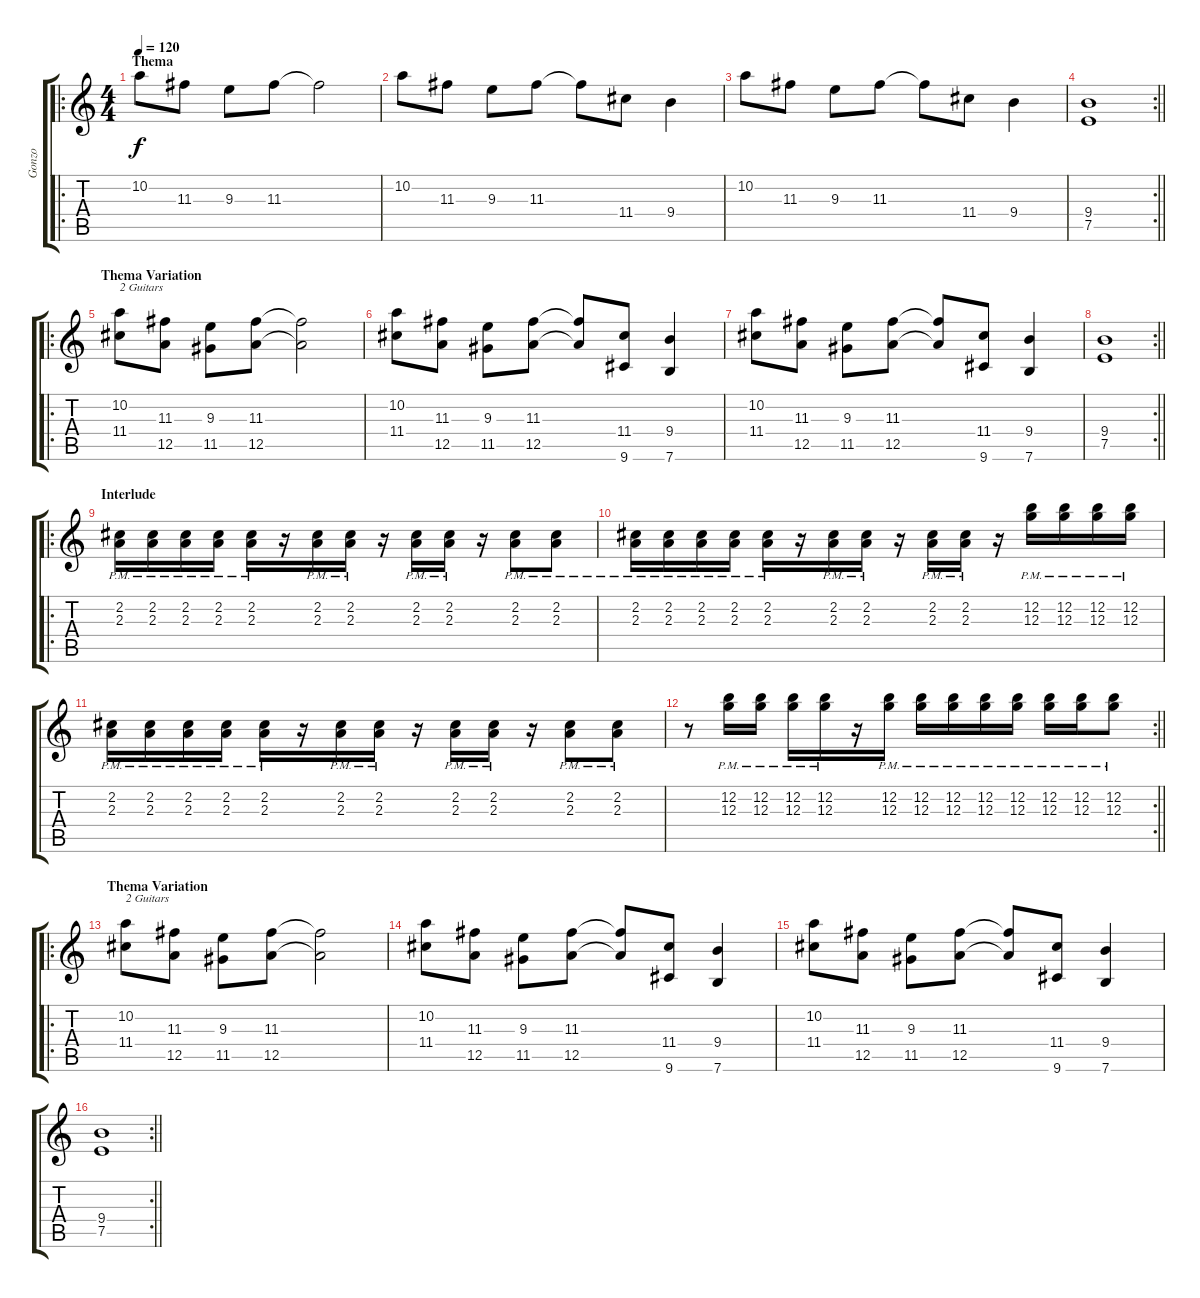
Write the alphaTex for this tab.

\track ("Gonzo" "Gonzo") {instrument overdrivenguitar}
\staff {score tabs}
\tuning (E4 B3 G3 D3 A2 E2) {hide}
\ro
\ts (4 4)
\section ("" "Thema")
\tempo 120
\clef g2
\ks c
10.2.8{dy f} 11.3.8 9.3.8 11.3.8 11.3{t}.2 |
10.2.8 11.3.8 9.3.8 11.3.8 11.3{t}.8 11.4.8 9.4.4 |
10.2.8 11.3.8 9.3.8 11.3.8 11.3{t}.8 11.4.8 9.4.4 |
\rc 2
\barLineRight lightlight
(9.4 7.5).1 |
\ro
\section ("" "Thema Variation")
(10.2 11.4).8{txt "2 Guitars"} (11.3 12.5).8 (9.3 11.5).8 (11.3 12.5).8 (11.3{t} 12.5{t}).2 |
(10.2 11.4).8 (11.3 12.5).8 (9.3 11.5).8 (11.3 12.5).8 (11.3{t} 12.5{t}).8 (11.4 9.6).8 (9.4 7.6).4 |
(10.2 11.4).8 (11.3 12.5).8 (9.3 11.5).8 (11.3 12.5).8 (11.3{t} 12.5{t}).8 (11.4 9.6).8 (9.4 7.6).4 |
\rc 2
\barLineRight lightlight
(9.4 7.5).1 |
\ro
\section ("" "Interlude")
(2.2{pm} 2.3{pm}).16 (2.2{pm} 2.3{pm}).16 (2.2{pm} 2.3{pm}).16 (2.2{pm} 2.3{pm}).16 (2.2{pm} 2.3{pm}).16 r.16 (2.2{pm} 2.3{pm}).16 (2.2{pm} 2.3{pm}).16 r.16 (2.2{pm} 2.3{pm}).16 (2.2{pm} 2.3{pm}).16 r.16 (2.2{pm} 2.3{pm}).8 (2.2{pm} 2.3{pm}).8 |
(2.2{pm} 2.3{pm}).16 (2.2{pm} 2.3{pm}).16 (2.2{pm} 2.3{pm}).16 (2.2{pm} 2.3{pm}).16 (2.2{pm} 2.3{pm}).16 r.16 (2.2{pm} 2.3{pm}).16 (2.2{pm} 2.3{pm}).16 r.16 (2.2{pm} 2.3{pm}).16 (2.2{pm} 2.3{pm}).16 r.16 (12.2{pm} 12.3{pm}).16 (12.2{pm} 12.3{pm}).16 (12.2{pm} 12.3{pm}).16 (12.2{pm} 12.3{pm}).16 |
(2.2{pm} 2.3{pm}).16 (2.2{pm} 2.3{pm}).16 (2.2{pm} 2.3{pm}).16 (2.2{pm} 2.3{pm}).16 (2.2{pm} 2.3{pm}).16 r.16 (2.2{pm} 2.3{pm}).16 (2.2{pm} 2.3{pm}).16 r.16 (2.2{pm} 2.3{pm}).16 (2.2{pm} 2.3{pm}).16 r.16 (2.2{pm} 2.3{pm}).8 (2.2{pm} 2.3{pm}).8 |
\rc 2
\barLineRight lightlight
r.8 (12.2{pm} 12.3{pm}).16 (12.2{pm} 12.3{pm}).16 (12.2{pm} 12.3{pm}).16 (12.2{pm} 12.3{pm}).16 r.16 (12.2{pm} 12.3{pm}).16 (12.2{pm} 12.3{pm}).16 (12.2{pm} 12.3{pm}).16 (12.2{pm} 12.3{pm}).16 (12.2{pm} 12.3{pm}).16 (12.2{pm} 12.3{pm}).16 (12.2{pm} 12.3{pm}).16 (12.2{pm} 12.3{pm}).8 |
\ro
\section ("" "Thema Variation")
(10.2 11.4).8{txt "2 Guitars"} (11.3 12.5).8 (9.3 11.5).8 (11.3 12.5).8 (11.3{t} 12.5{t}).2 |
(10.2 11.4).8 (11.3 12.5).8 (9.3 11.5).8 (11.3 12.5).8 (11.3{t} 12.5{t}).8 (11.4 9.6).8 (9.4 7.6).4 |
(10.2 11.4).8 (11.3 12.5).8 (9.3 11.5).8 (11.3 12.5).8 (11.3{t} 12.5{t}).8 (11.4 9.6).8 (9.4 7.6).4 |
\rc 2
\barLineRight lightlight
(9.4 7.5).1
